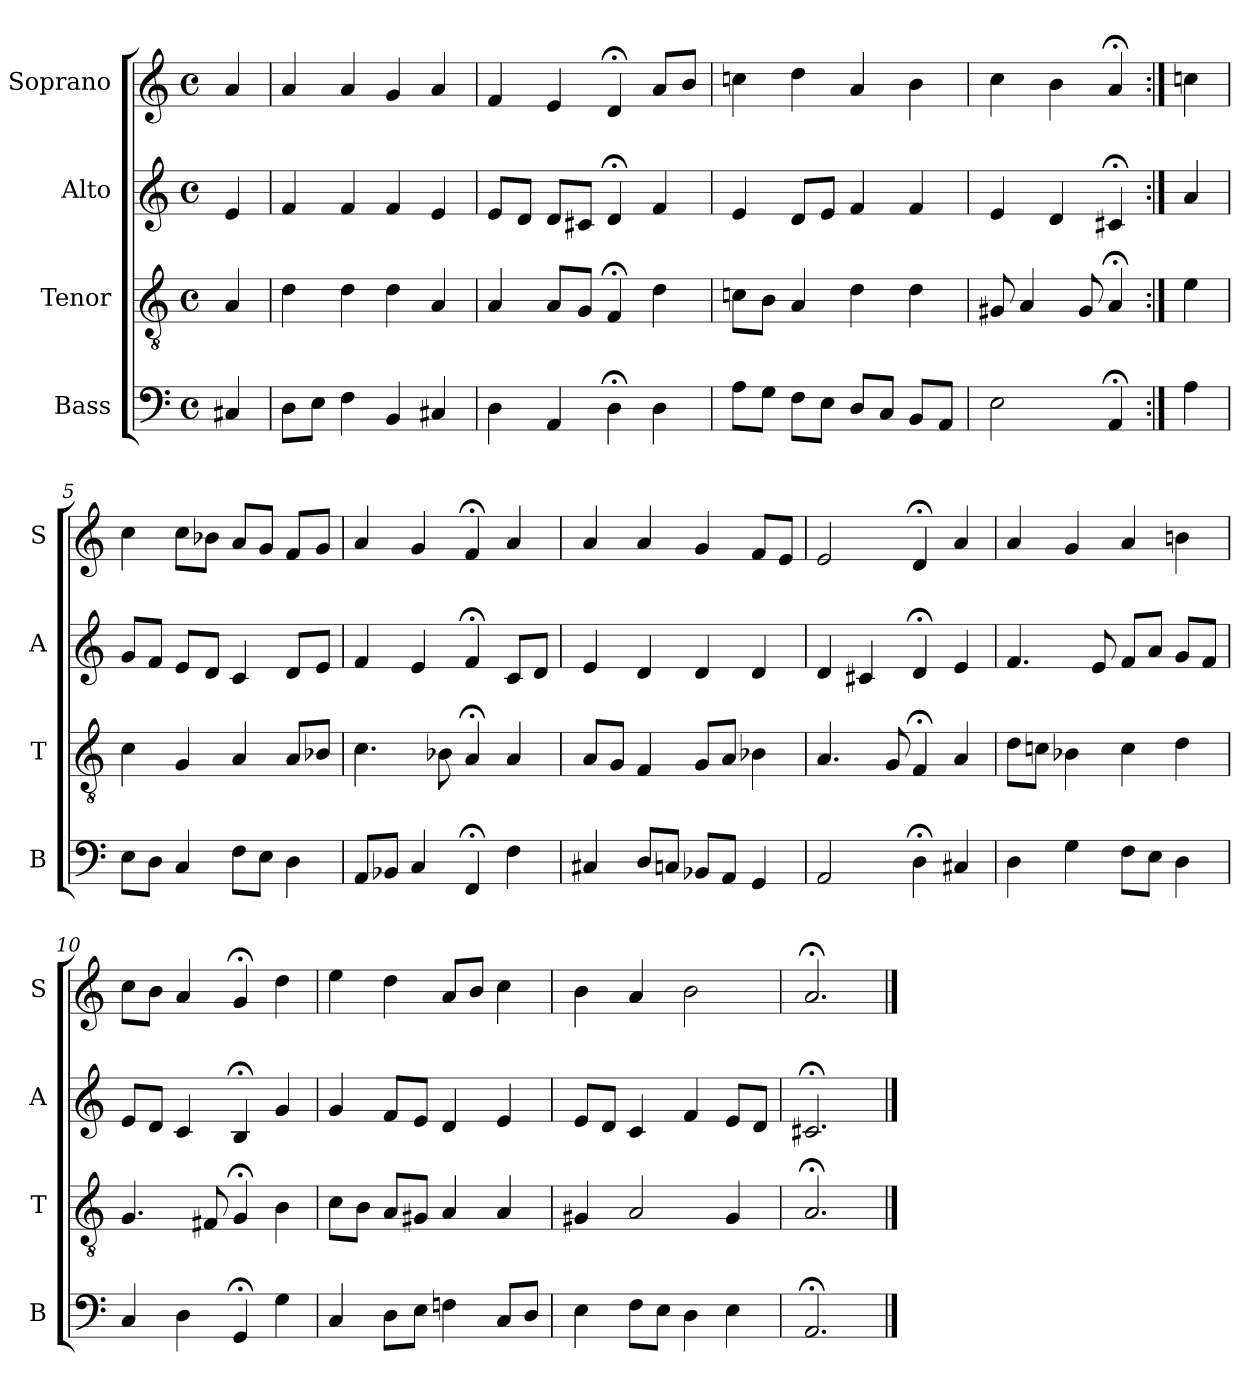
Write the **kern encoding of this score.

**kern	**kern	**kern	**kern
*part4	*part3	*part2	*part1
*staff4	*staff3	*staff2	*staff1
*I"Bass	*I"Tenor	*I"Alto	*I"Soprano
*I'B	*I'T	*I'A	*I'S
*clefF4	*clefGv2	*clefG2	*clefG2
*k[]	*k[]	*k[]	*k[]
*a:	*a:	*a:	*a:
*M4/4	*M4/4	*M4/4	*M4/4
*met(c)	*met(c)	*met(c)	*met(c)
*MM100	*MM100	*MM100	*MM100
=	=	=	=
4C#X	4A	4e	4a
=1	=1	=1	=1
8DL	4d	4f	4a
8EJ	.	.	.
4F	4d	4f	4a
4BB	4d	4f	4g
4C#X	4A	4e	4a
=2	=2	=2	=2
4D	4A	8eL	4f
.	.	8dJ	.
4AA	8AL	8dL	4e
.	8GJ	8c#XJ	.
4D;<	4F;<i	4d;<	4d;<i
4D	4di	4f	8aiL
.	.	.	8bJ
=3	=3	=3	=3
8AL	8cnL	4e	4ccn
8GJ	8BJ	.	.
8FL	4A	8dL	4dd
8EJ	.	8eJ	.
8DL	4d	4f	4a
8CJ	.	.	.
8BBL	4d	4f	4b
8AAJ	.	.	.
=4	=4	=4	=4
2E	8G#X	4e	4cc
.	4A	.	.
.	.	4d	4b
.	8G#	.	.
4AA;<	4A;<	4c#X;<	4a;<
=:|!	=:|!	=:|!	=:|!
4A	4e	4a	4ccn
=5	=5	=5	=5
8EL	4c	8gL	4cc
8DJ	.	8fJ	.
4C	4G	8eL	8ccL
.	.	8dJ	8b-XJ
8FL	4A	4c	8aL
8EJ	.	.	8gJ
4D	8AL	8dL	8fL
.	8B-XJ	8eJ	8gJ
=6	=6	=6	=6
8AAL	4.c	4f	4a
8BB-XJ	.	.	.
4C	.	4e	4g
.	8B-X	.	.
4FF;<	4A;<	4f;<	4f;<
4F	4A	8cL	4a
.	.	8dJ	.
=7	=7	=7	=7
4C#X	8AL	4e	4a
.	8GJ	.	.
8DL	4F	4d	4a
8CnJ	.	.	.
8BB-XL	8GL	4d	4g
8AAJ	8AJ	.	.
4GG	4B-X	4d	8fL
.	.	.	8eJ
=8	=8	=8	=8
2AA	4.A	4d	2e
.	.	4c#X	.
.	8G	.	.
4D;<	4F;<i	4d;<i	4d;<
4C#X	4Ai	4ei	4a
=9	=9	=9	=9
4D	8dL	4.f	4a
.	8cnJ	.	.
4G	4B-X	.	4g
.	.	8e	.
8FL	4c	8fL	4a
8EJ	.	8aJ	.
4D	4d	8gL	4bn
.	.	8fJ	.
=10	=10	=10	=10
4C	4.G	8eL	8ccL
.	.	8dJ	8bJ
4D	.	4c	4a
.	8F#X	.	.
4GG;<	4G;<	4B;<i	4g;<i
4G	4B	4gi	4ddi
=11	=11	=11	=11
4C	8cL	4g	4ee
.	8BJ	.	.
8DL	8AL	8fL	4dd
8EJ	8G#XJ	8eJ	.
4Fn	4A	4d	8aL
.	.	.	8bJ
8CL	4A	4e	4cc
8DJ	.	.	.
=12	=12	=12	=12
4E	4G#X	8eL	4b
.	.	8dJ	.
8FL	2A	4c	4a
8EJ	.	.	.
4D	.	4f	2b
4E	4G#	8eL	.
.	.	8dJ	.
=13	=13	=13	=13
2.AA;<	2.A;<	2.c#X;<	2.a;<
==	==	==	==
*-	*-	*-	*-
